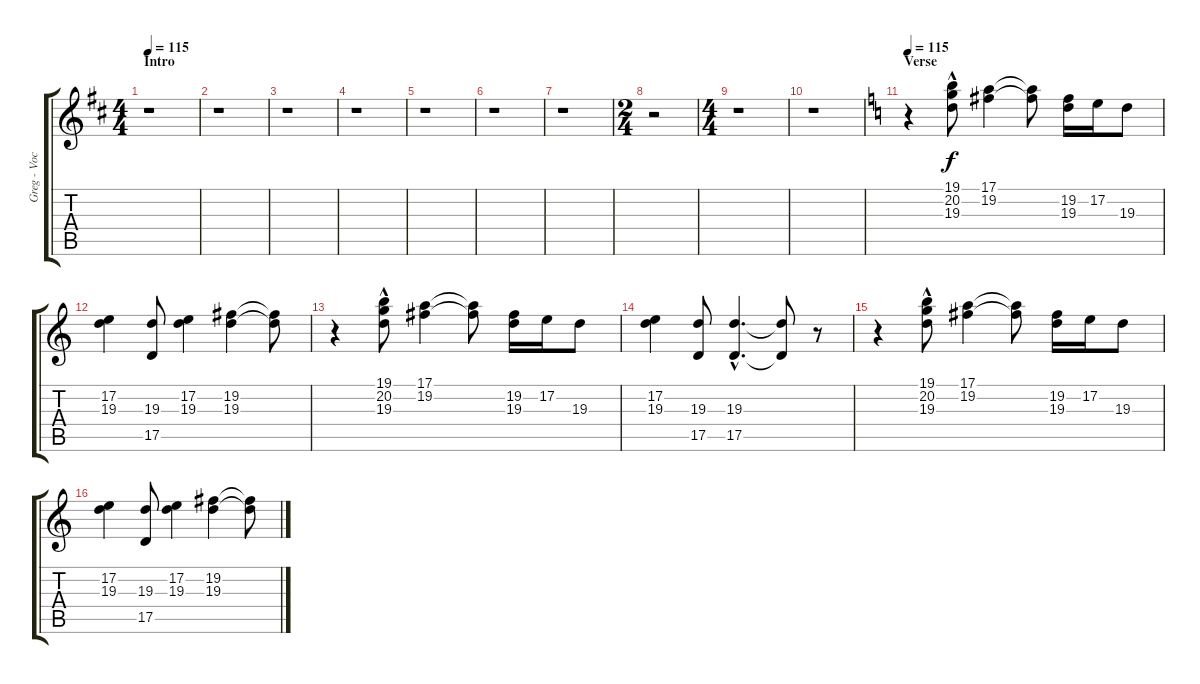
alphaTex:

\track ("Greg - Vocal" "Greg - Voc") {instrument lead6voice}
\staff {score tabs}
\tuning (E4 B3 G3 D3 A2 E2) {hide}
\ts (4 4)
\section ("" "Intro")
\tempo 115
\clef g2
\ks d
r.1{dy f instrument lead6voice} |
r.1 |
r.1 |
r.1 |
r.1 |
r.1 |
r.1 |
\ts (2 4)
r.2 |
\ts (4 4)
r.1 |
r.1 |
\section ("" "Verse")
\tempo 115
\ks c
r.4 (19.1 20.2 19.3{hac}).8 (17.1 19.2).4 (17.1{t} 19.2{t}).8 (19.2 19.3).16 17.2.16 19.3.8 |
(17.2 19.3).4 (19.3 17.5).8 (17.2 19.3).4 (19.2 19.3).4 (19.2{t} 19.3{t}).8 |
r.4 (19.1 20.2 19.3{hac}).8 (17.1 19.2).4 (17.1{t} 19.2{t}).8 (19.2 19.3).16 17.2.16 19.3.8 |
(17.2 19.3).4 (19.3 17.5).8 (19.3{hac} 17.5{hac}).4{d} (19.3{t} 17.5{t}).8 r.8 |
r.4 (19.1 20.2 19.3{hac}).8 (17.1 19.2).4 (17.1{t} 19.2{t}).8 (19.2 19.3).16 17.2.16 19.3.8 |
(17.2 19.3).4 (19.3 17.5).8 (17.2 19.3).4 (19.2 19.3).4 (19.2{t} 19.3{t}).8
